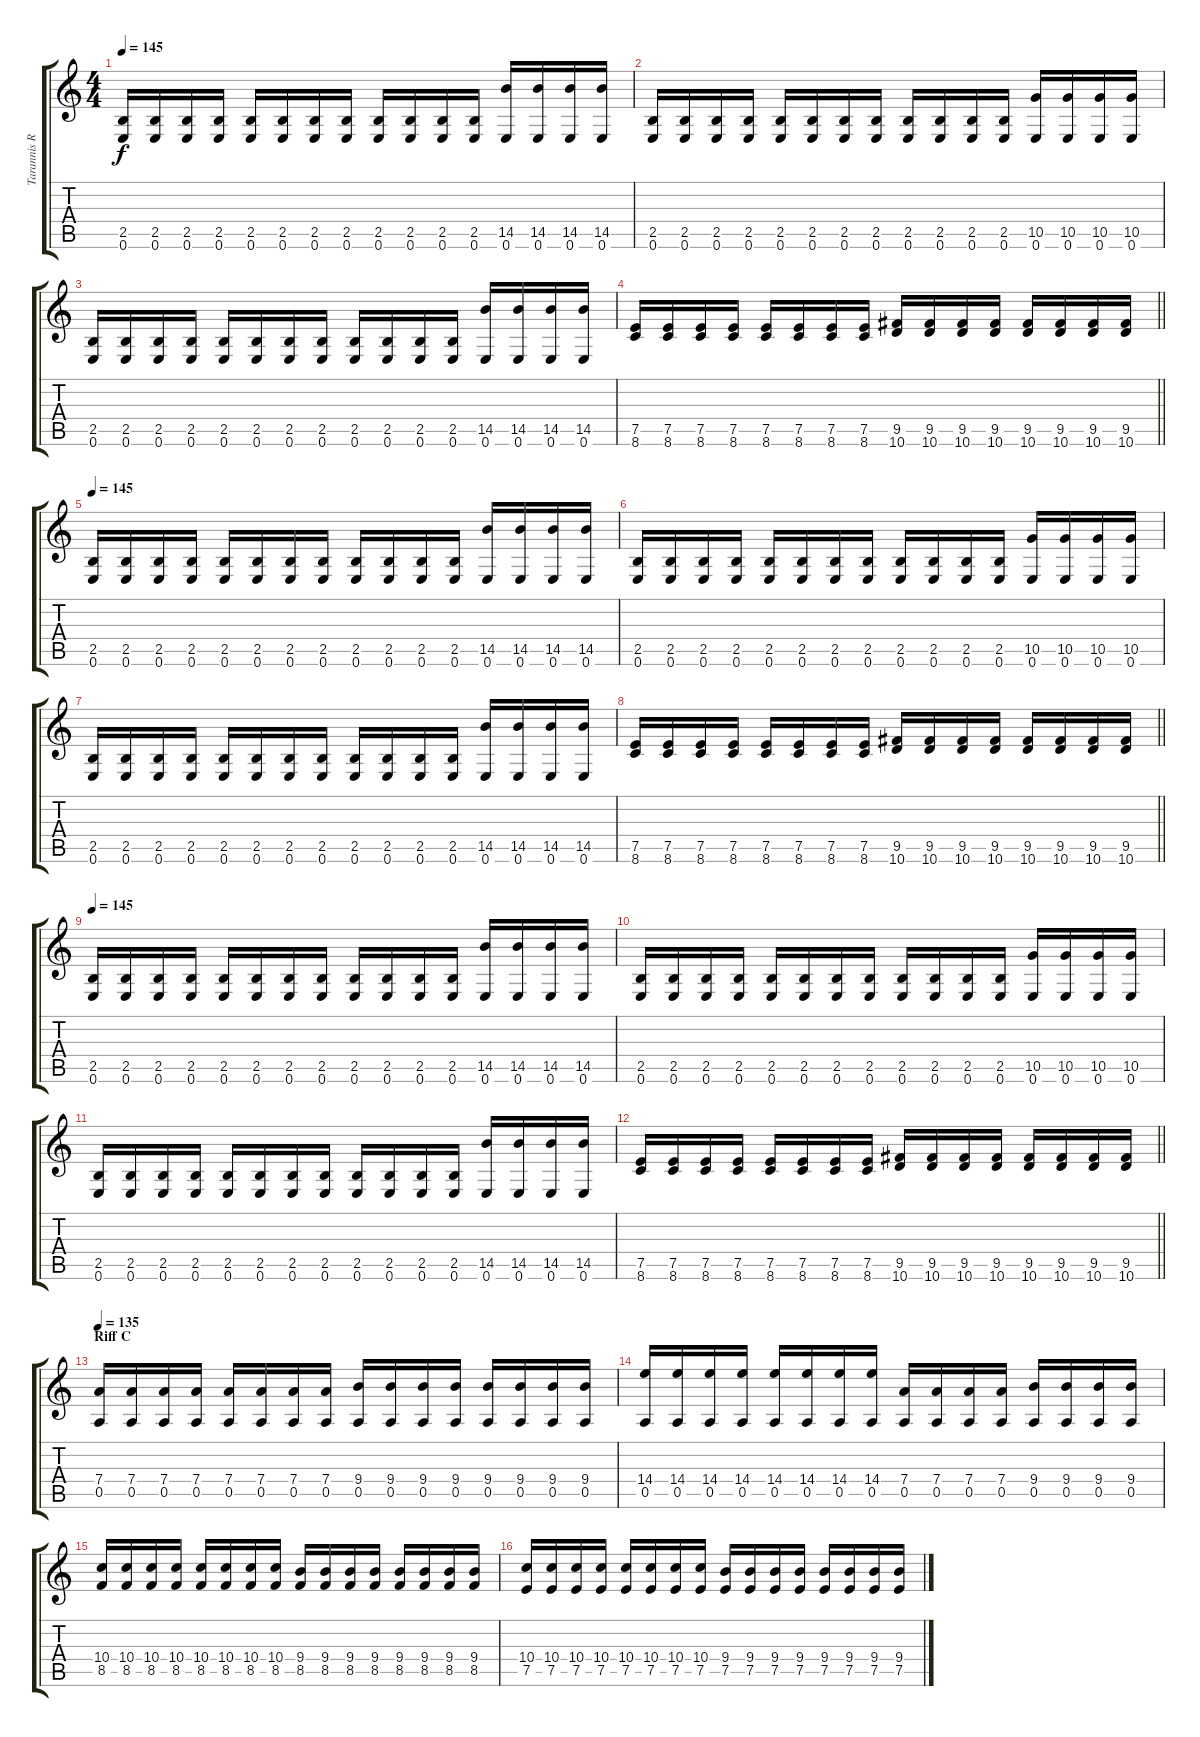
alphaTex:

\track ("Tarannis Rythm Guitar 2" "Tarannis R") {instrument overdrivenguitar}
\staff {score tabs}
\tuning (E4 B3 G3 D3 A2 E2) {hide}
\ts (4 4)
\tempo 145
\clef g2
\ks c
(2.5 0.6).16{dy f} (2.5 0.6).16 (2.5 0.6).16 (2.5 0.6).16 (2.5 0.6).16 (2.5 0.6).16 (2.5 0.6).16 (2.5 0.6).16 (2.5 0.6).16 (2.5 0.6).16 (2.5 0.6).16 (2.5 0.6).16 (14.5 0.6).16 (14.5 0.6).16 (14.5 0.6).16 (14.5 0.6).16 |
(2.5 0.6).16 (2.5 0.6).16 (2.5 0.6).16 (2.5 0.6).16 (2.5 0.6).16 (2.5 0.6).16 (2.5 0.6).16 (2.5 0.6).16 (2.5 0.6).16 (2.5 0.6).16 (2.5 0.6).16 (2.5 0.6).16 (10.5 0.6).16 (10.5 0.6).16 (10.5 0.6).16 (10.5 0.6).16 |
(2.5 0.6).16 (2.5 0.6).16 (2.5 0.6).16 (2.5 0.6).16 (2.5 0.6).16 (2.5 0.6).16 (2.5 0.6).16 (2.5 0.6).16 (2.5 0.6).16 (2.5 0.6).16 (2.5 0.6).16 (2.5 0.6).16 (14.5 0.6).16 (14.5 0.6).16 (14.5 0.6).16 (14.5 0.6).16 |
\barLineRight lightlight
(7.5 8.6).16 (7.5 8.6).16 (7.5 8.6).16 (7.5 8.6).16 (7.5 8.6).16 (7.5 8.6).16 (7.5 8.6).16 (7.5 8.6).16 (9.5 10.6).16 (9.5 10.6).16 (9.5 10.6).16 (9.5 10.6).16 (9.5 10.6).16 (9.5 10.6).16 (9.5 10.6).16 (9.5 10.6).16 |
\tempo 145
(2.5 0.6).16 (2.5 0.6).16 (2.5 0.6).16 (2.5 0.6).16 (2.5 0.6).16 (2.5 0.6).16 (2.5 0.6).16 (2.5 0.6).16 (2.5 0.6).16 (2.5 0.6).16 (2.5 0.6).16 (2.5 0.6).16 (14.5 0.6).16 (14.5 0.6).16 (14.5 0.6).16 (14.5 0.6).16 |
(2.5 0.6).16 (2.5 0.6).16 (2.5 0.6).16 (2.5 0.6).16 (2.5 0.6).16 (2.5 0.6).16 (2.5 0.6).16 (2.5 0.6).16 (2.5 0.6).16 (2.5 0.6).16 (2.5 0.6).16 (2.5 0.6).16 (10.5 0.6).16 (10.5 0.6).16 (10.5 0.6).16 (10.5 0.6).16 |
(2.5 0.6).16 (2.5 0.6).16 (2.5 0.6).16 (2.5 0.6).16 (2.5 0.6).16 (2.5 0.6).16 (2.5 0.6).16 (2.5 0.6).16 (2.5 0.6).16 (2.5 0.6).16 (2.5 0.6).16 (2.5 0.6).16 (14.5 0.6).16 (14.5 0.6).16 (14.5 0.6).16 (14.5 0.6).16 |
\barLineRight lightlight
(7.5 8.6).16 (7.5 8.6).16 (7.5 8.6).16 (7.5 8.6).16 (7.5 8.6).16 (7.5 8.6).16 (7.5 8.6).16 (7.5 8.6).16 (9.5 10.6).16 (9.5 10.6).16 (9.5 10.6).16 (9.5 10.6).16 (9.5 10.6).16 (9.5 10.6).16 (9.5 10.6).16 (9.5 10.6).16 |
\tempo 145
(2.5 0.6).16 (2.5 0.6).16 (2.5 0.6).16 (2.5 0.6).16 (2.5 0.6).16 (2.5 0.6).16 (2.5 0.6).16 (2.5 0.6).16 (2.5 0.6).16 (2.5 0.6).16 (2.5 0.6).16 (2.5 0.6).16 (14.5 0.6).16 (14.5 0.6).16 (14.5 0.6).16 (14.5 0.6).16 |
(2.5 0.6).16 (2.5 0.6).16 (2.5 0.6).16 (2.5 0.6).16 (2.5 0.6).16 (2.5 0.6).16 (2.5 0.6).16 (2.5 0.6).16 (2.5 0.6).16 (2.5 0.6).16 (2.5 0.6).16 (2.5 0.6).16 (10.5 0.6).16 (10.5 0.6).16 (10.5 0.6).16 (10.5 0.6).16 |
(2.5 0.6).16 (2.5 0.6).16 (2.5 0.6).16 (2.5 0.6).16 (2.5 0.6).16 (2.5 0.6).16 (2.5 0.6).16 (2.5 0.6).16 (2.5 0.6).16 (2.5 0.6).16 (2.5 0.6).16 (2.5 0.6).16 (14.5 0.6).16 (14.5 0.6).16 (14.5 0.6).16 (14.5 0.6).16 |
\barLineRight lightlight
(7.5 8.6).16 (7.5 8.6).16 (7.5 8.6).16 (7.5 8.6).16 (7.5 8.6).16 (7.5 8.6).16 (7.5 8.6).16 (7.5 8.6).16 (9.5 10.6).16 (9.5 10.6).16 (9.5 10.6).16 (9.5 10.6).16 (9.5 10.6).16 (9.5 10.6).16 (9.5 10.6).16 (9.5 10.6).16 |
\section ("" "Riff C")
\tempo 135
(7.4 0.5).16 (7.4 0.5).16 (7.4 0.5).16 (7.4 0.5).16 (7.4 0.5).16 (7.4 0.5).16 (7.4 0.5).16 (7.4 0.5).16 (9.4 0.5).16 (9.4 0.5).16 (9.4 0.5).16 (9.4 0.5).16 (9.4 0.5).16 (9.4 0.5).16 (9.4 0.5).16 (9.4 0.5).16 |
(14.4 0.5).16 (14.4 0.5).16 (14.4 0.5).16 (14.4 0.5).16 (14.4 0.5).16 (14.4 0.5).16 (14.4 0.5).16 (14.4 0.5).16 (7.4 0.5).16 (7.4 0.5).16 (7.4 0.5).16 (7.4 0.5).16 (9.4 0.5).16 (9.4 0.5).16 (9.4 0.5).16 (9.4 0.5).16 |
(10.4 8.5).16 (10.4 8.5).16 (10.4 8.5).16 (10.4 8.5).16 (10.4 8.5).16 (10.4 8.5).16 (10.4 8.5).16 (10.4 8.5).16 (9.4 8.5).16 (9.4 8.5).16 (9.4 8.5).16 (9.4 8.5).16 (9.4 8.5).16 (9.4 8.5).16 (9.4 8.5).16 (9.4 8.5).16 |
(10.4 7.5).16 (10.4 7.5).16 (10.4 7.5).16 (10.4 7.5).16 (10.4 7.5).16 (10.4 7.5).16 (10.4 7.5).16 (10.4 7.5).16 (9.4 7.5).16 (9.4 7.5).16 (9.4 7.5).16 (9.4 7.5).16 (9.4 7.5).16 (9.4 7.5).16 (9.4 7.5).16 (9.4 7.5).16
